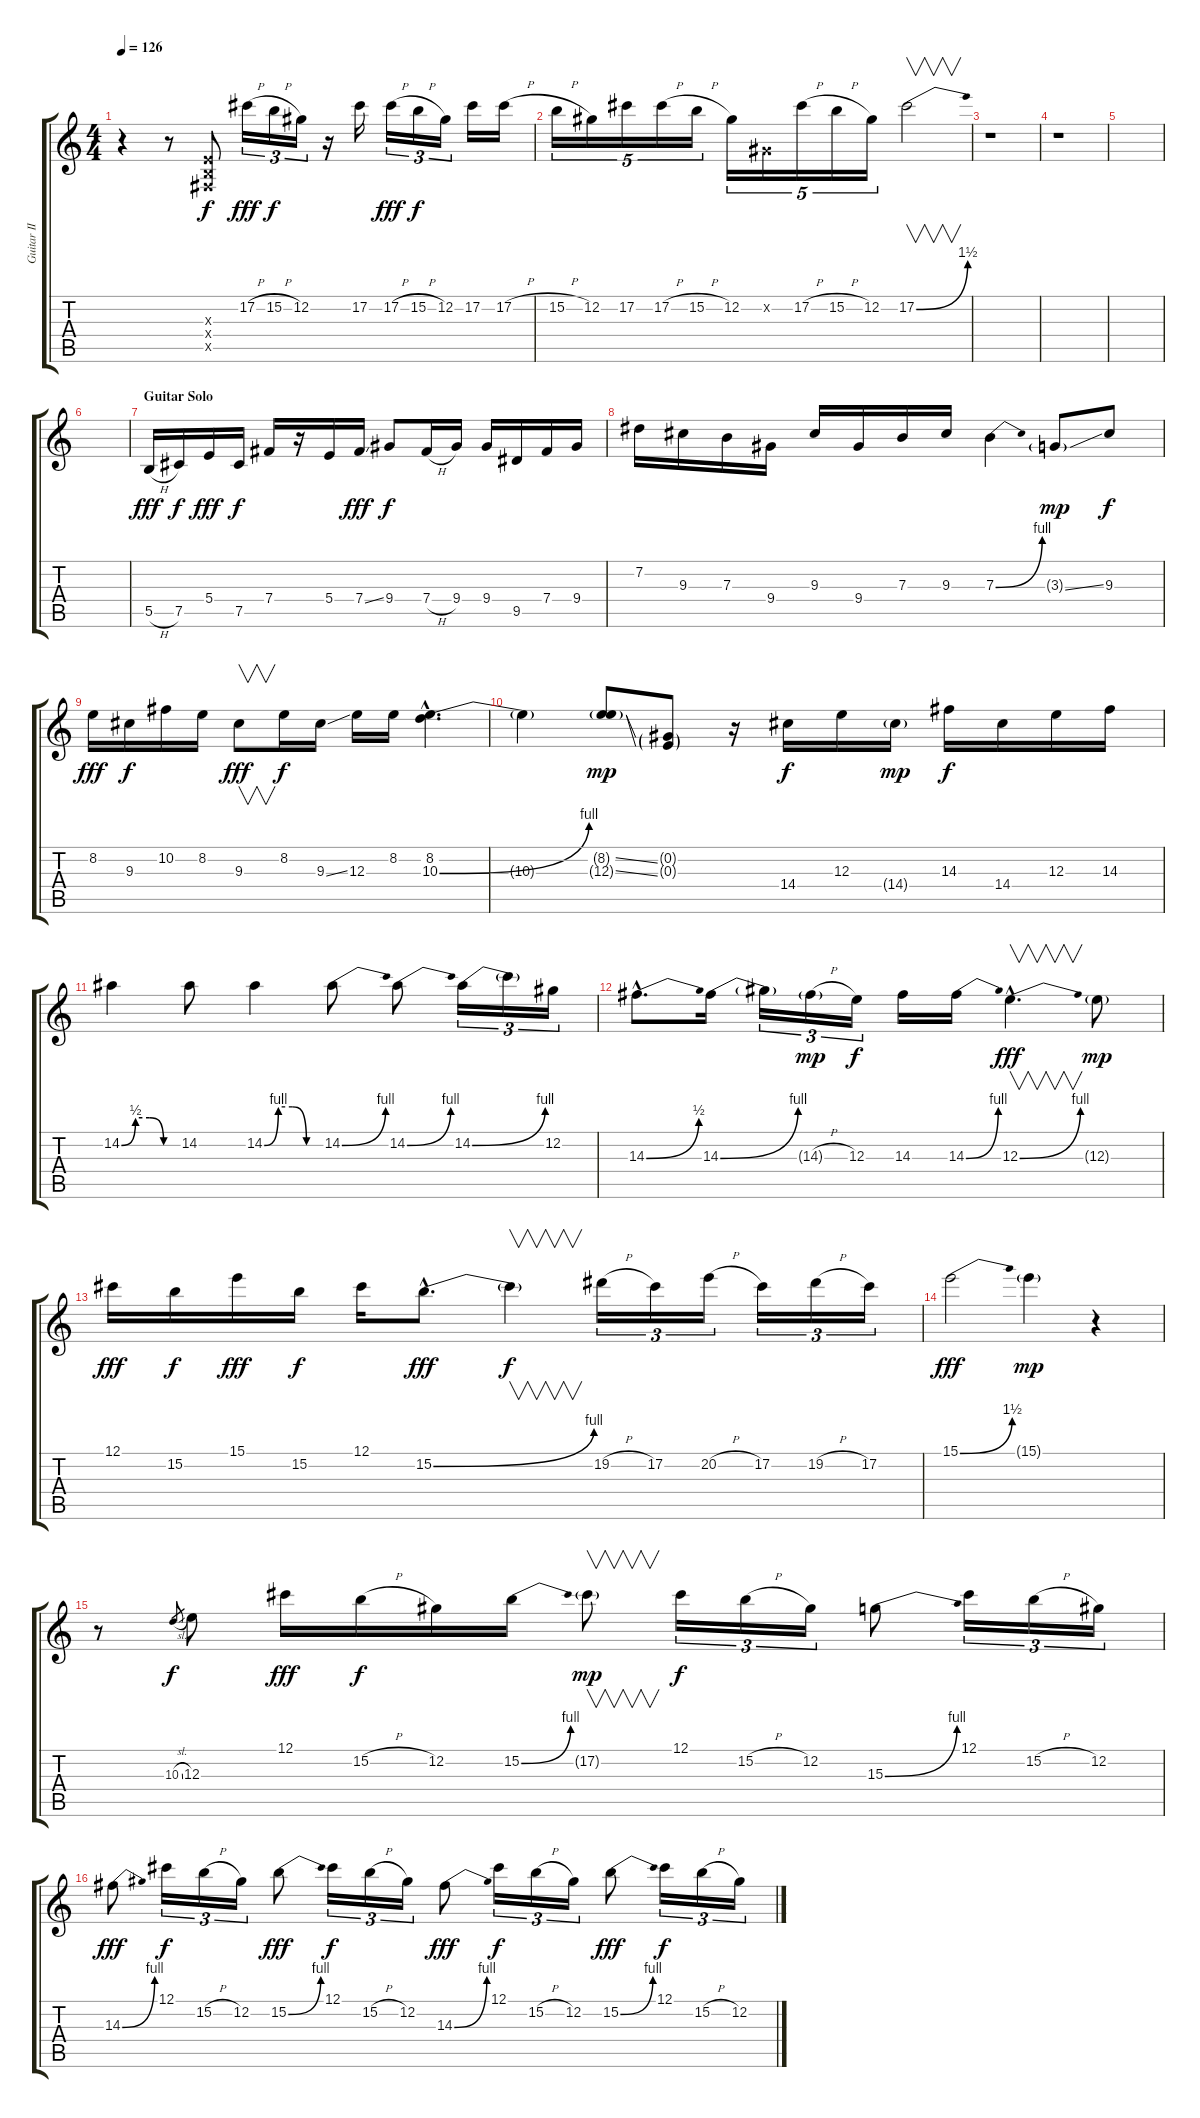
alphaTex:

\track ("Guitar II" "Guitar II") {instrument distortionguitar}
\staff {score tabs}
\tuning (Db4 Ab3 E3 B2 Gb2 Db2) {hide}
\ts (4 4)
\tempo 126
\clef g2
\ks c
r.4{dy mp} r.8 (0.3{x} 0.4{x} 0.5{x}).8{dy f} 17.2{h}.16{tu (3 2) dy fff} 15.2{h}.16{tu (3 2) dy f} 12.2.16{tu (3 2)} r.16 17.2.16 17.2{h}.16{tu (3 2) dy fff} 15.2{h}.16{tu (3 2) dy f} 12.2.16{tu (3 2)} 17.2.16 17.2{h}.16 |
15.2{h}.16{tu (5 4)} 12.2.16{tu (5 4)} 17.2.16{tu (5 4)} 17.2{h}.16{tu (5 4)} 15.2{h}.16{tu (5 4)} 12.2.16{tu (5 4)} 0.2{x}.16{tu (5 4)} 17.2{h}.16{tu (5 4)} 15.2{h}.16{tu (5 4)} 12.2.16{tu (5 4)} 17.2{be (bend 0 0 60 6)}.2{v} |
r.1 |
r.1 |
|
|
\section ("" "Guitar Solo")
5.5{h}.16{dy fff} 7.5.16{dy f} 5.4.16{dy fff} 7.5.16{dy f} 7.4.16 r.16 5.4.16 7.4{ss}.16{dy fff} 9.4.8{dy f} 7.4{h}.16 9.4.16 9.4.16 9.5.16 7.4.16 9.4.16 |
7.2.16 9.3.16 7.3.16 9.4.16 9.3.16 9.4.16 7.3.16 9.3.16 7.3{be (bend 0 0 60 4)}.4 3.3{ss g}.8{dy mp} 9.3.8{dy f} |
8.2.16{dy fff} 9.3.16{dy f} 10.2.16 8.2.16 9.3.8{v dy fff} 8.2.16{dy f} 9.3{ss}.16 12.3.16 8.2.16 (8.2{hac} 10.3{be (bend 0 0 60 4) hac}).4{d} |
10.3{t}.4 (8.2{ss g} 12.3{ss g}).8{dy mp} (0.2{g} 0.3{g}).8 r.16 14.4.16{dy f} 12.3.16 14.4{g}.16{dy mp} 14.3.16{dy f} 14.4.16 12.3.16 14.3.16 |
14.2{be (custom 0 0 15 2 30 2 45 0 60 0)}.4 14.2.8 14.2{be (custom 0 0 15 4 30 4 45 0 60 0)}.4 14.2{be (bend 0 0 60 4)}.8 14.2{be (bend 0 0 60 4)}.8 14.2{be (bend 0 0 60 4)}.16{tu (3 2)} 14.2{t}.16{tu (3 2)} 12.2.16{tu (3 2)} |
14.3{be (bend 0 0 60 2) hac}.8{d} 14.3{be (bend 0 0 60 4)}.16 14.3{t}.16{tu (3 2)} 14.3{h g}.16{tu (3 2) dy mp} 12.3.16{tu (3 2) dy f} 14.3.16 14.3{be (bend 0 0 60 4)}.16 12.3{be (bend 0 0 60 4) hac}.4{v d dy fff} 12.3{g}.8{dy mp} |
12.1.16{dy fff} 15.2.16{dy f} 15.1.16{dy fff} 15.2.16{dy f} 12.1.16 15.2{be (bend 0 0 60 4) hac}.8{d dy fff} 15.2{t}.4{v dy f} 19.2{h}.16{tu (3 2)} 17.2.16{tu (3 2)} 20.2{h}.16{tu (3 2)} 17.2.16{tu (3 2)} 19.2{h}.16{tu (3 2)} 17.2.16{tu (3 2)} |
15.1{be (bend 0 0 60 6)}.2{dy fff} 15.1{g}.4{dy mp} r.4 |
r.8 10.3{sl}.8{gr dy f} 12.3.8 12.1.16{dy fff} 15.2{h}.16{dy f} 12.2.16 15.2{be (bend 0 0 60 4)}.16 17.2{g}.8{v dy mp} 12.1.16{tu (3 2) dy f} 15.2{h}.16{tu (3 2)} 12.2.16{tu (3 2)} 15.3{be (bend 0 0 60 4)}.8 12.1.16{tu (3 2)} 15.2{h}.16{tu (3 2)} 12.2.16{tu (3 2)} |
14.3{be (bend 0 0 60 4)}.8{dy fff} 12.1.16{tu (3 2) dy f} 15.2{h}.16{tu (3 2)} 12.2.16{tu (3 2)} 15.2{be (bend 0 0 60 4)}.8{dy fff} 12.1.16{tu (3 2) dy f} 15.2{h}.16{tu (3 2)} 12.2.16{tu (3 2)} 14.3{be (bend 0 0 60 4)}.8{dy fff} 12.1.16{tu (3 2) dy f} 15.2{h}.16{tu (3 2)} 12.2.16{tu (3 2)} 15.2{be (bend 0 0 60 4)}.8{dy fff} 12.1.16{tu (3 2) dy f} 15.2{h}.16{tu (3 2)} 12.2.16{tu (3 2)}
